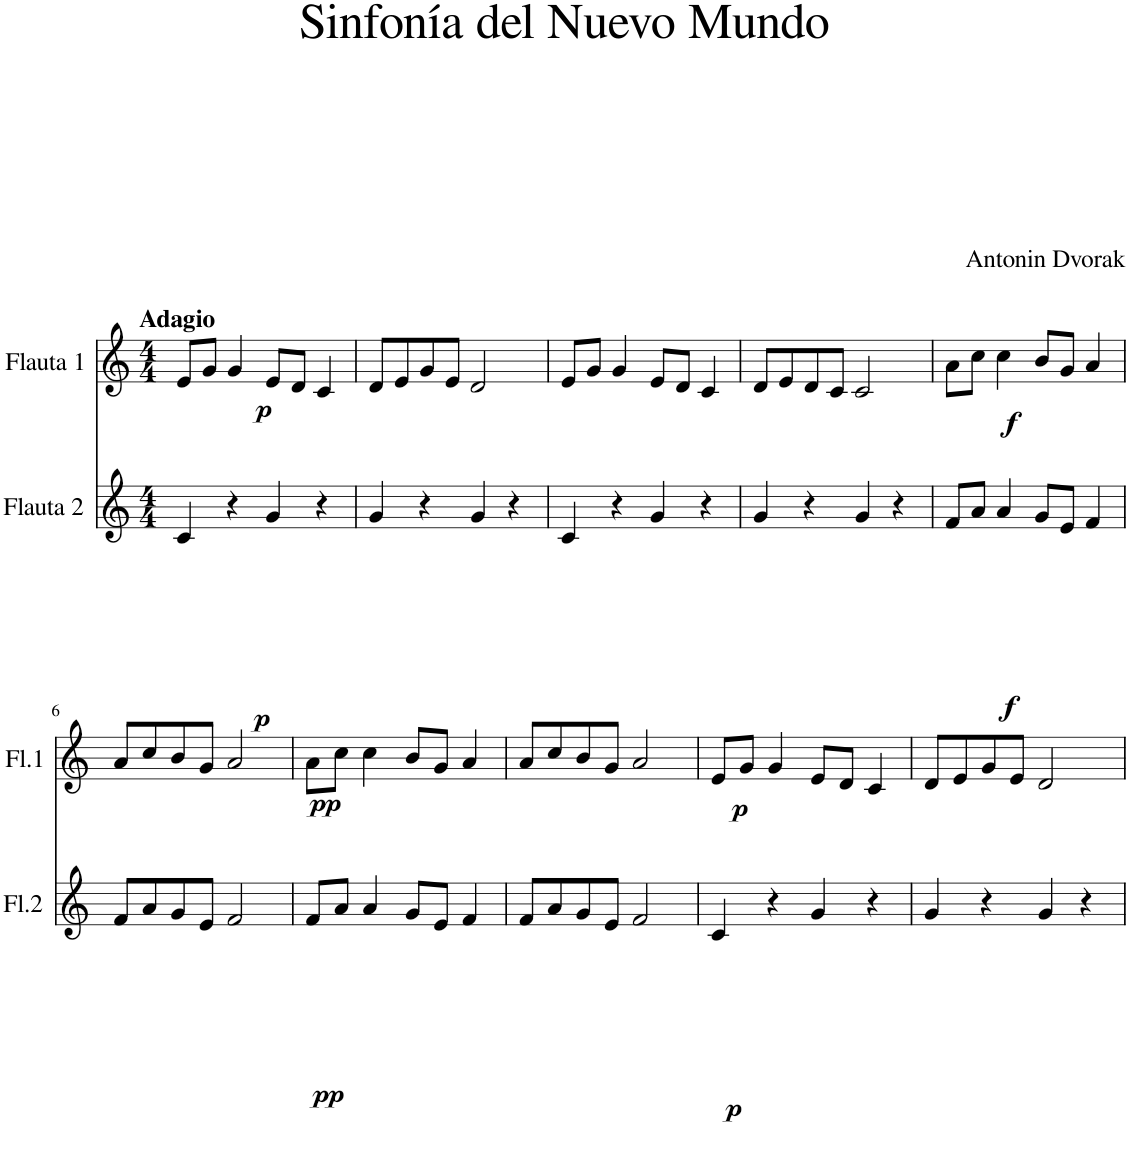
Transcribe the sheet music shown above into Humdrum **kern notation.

**kern	**dynam	**kern	**dynam
*part2	*part2	*part1	*part1
*staff2	*staff2	*staff1	*staff1
*I"Flauta 2	*	*I"Flauta 1	*
*I'Fl.2	*	*I'Fl.1	*
*clefG2	*	*clefG2	*
*k[]	*	*k[]	*
*M4/4	*	*M4/4	*
=1	=1	=1	=1
!	!	!LO:TX:a:B:t=Adagio	!
!	!LO:DY:b	!	!LO:DY:b
4c/	p	8e/L	p
.	.	8g/J	.
4r	.	4g/	.
4g/	.	8e/L	.
.	.	8d/J	.
4r	.	4c/	.
=2	=2	=2	=2
4g/	.	8d/L	.
.	.	8e/	.
4r	.	8g/	.
.	.	8e/J	.
4g/	.	2d/	.
4r	.	.	.
=3	=3	=3	=3
4c/	.	8e/L	.
.	.	8g/J	.
4r	.	4g/	.
4g/	.	8e/L	.
.	.	8d/J	.
4r	.	4c/	.
=4	=4	=4	=4
4g/	.	8d/L	.
.	.	8e/	.
4r	.	8d/	.
.	.	8c/J	.
4g/	.	2c/	.
4r	.	.	.
=5	=5	=5	=5
!	!LO:DY:b	!	!LO:DY:b
8f/L	f	8a\L	f
8a/J	.	8cc\J	.
4a/	.	4cc\	.
8g/L	.	8b/L	.
8e/J	.	8g/J	.
4f/	.	4a/	.
!!LO:LB:g=z
=6	=6	=6	=6
8f/L	.	8a/L	.
8a/	.	8cc/	.
8g/	.	8b/	.
8e/J	.	8g/J	.
2f/	.	2a/	.
=7	=7	=7	=7
!	!LO:DY:b	!	!LO:DY:b
8f/L	pp	8a\L	pp
8a/J	.	8cc\J	.
4a/	.	4cc\	.
8g/L	.	8b/L	.
8e/J	.	8g/J	.
4f/	.	4a/	.
=8	=8	=8	=8
8f/L	.	8a/L	.
8a/	.	8cc/	.
8g/	.	8b/	.
8e/J	.	8g/J	.
2f/	.	2a/	.
=9	=9	=9	=9
!	!LO:DY:b	!	!LO:DY:b
4c/	p	8e/L	p
.	.	8g/J	.
4r	.	4g/	.
4g/	.	8e/L	.
.	.	8d/J	.
4r	.	4c/	.
=10	=10	=10	=10
4g/	.	8d/L	.
.	.	8e/	.
4r	.	8g/	.
.	.	8e/J	.
4g/	.	2d/	.
4r	.	.	.
=	=	=	=
*-	*-	*-	*-
